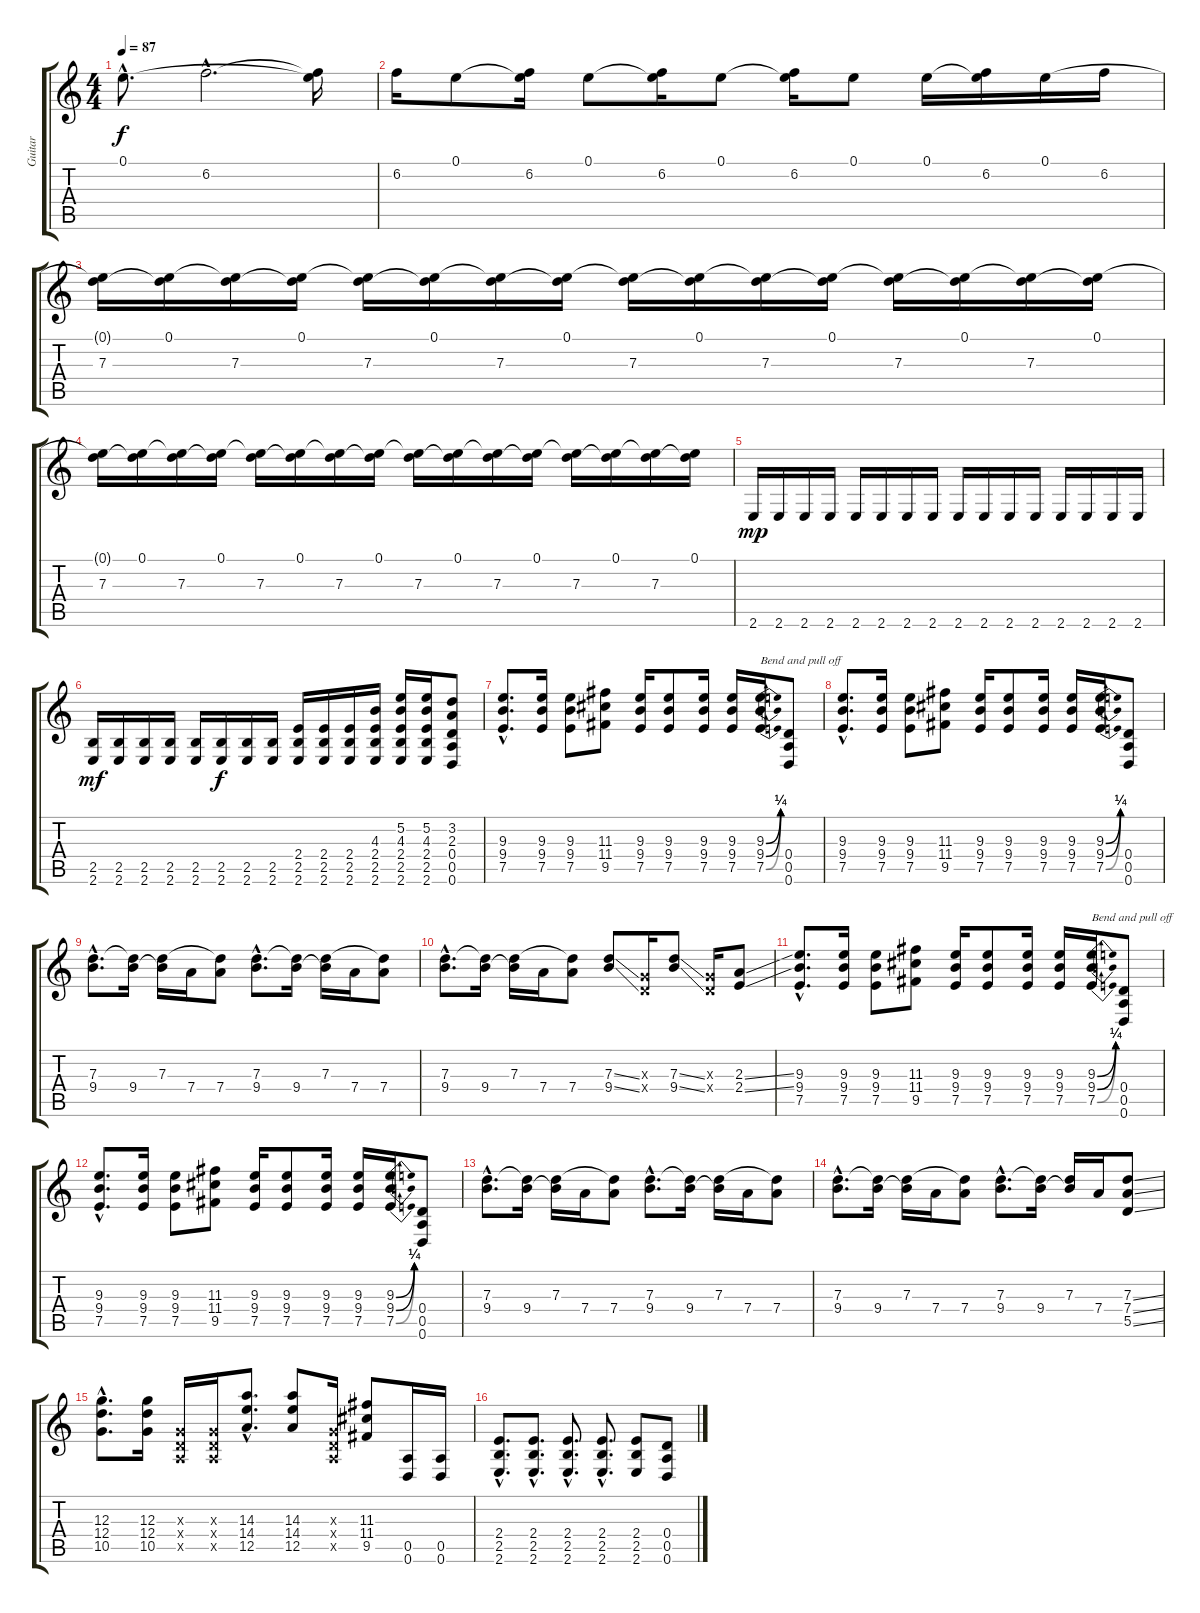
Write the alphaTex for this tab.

\track ("Guitar" "Guitar") {instrument overdrivenguitar}
\staff {score tabs}
\tuning (E4 B3 G3 D3 A2 D2) {hide}
\ts (4 4)
\tempo 87
\clef g2
\ks c
0.1{hac}.8{d dy f} 6.2{hac}.2{d} (0.1{t} 6.2{t}).16 |
6.2.16 0.1.8 (0.1{t} 6.2).16 0.1.8 (0.1{t} 6.2).16 0.1.8 (0.1{t} 6.2).16 0.1.8 0.1.16 (0.1{t} 6.2).16 0.1.16 6.2.16 |
(0.1{t} 7.3).16 (0.1 7.3{t}).16 (0.1{t} 7.3).16 (0.1 7.3{t}).16 (0.1{t} 7.3).16 (0.1 7.3{t}).16 (0.1{t} 7.3).16 (0.1 7.3{t}).16 (0.1{t} 7.3).16 (0.1 7.3{t}).16 (0.1{t} 7.3).16 (0.1 7.3{t}).16 (0.1{t} 7.3).16 (0.1 7.3{t}).16 (0.1{t} 7.3).16 (0.1 7.3{t}).16 |
(0.1{t} 7.3).16 (0.1 7.3{t}).16 (0.1{t} 7.3).16 (0.1 7.3{t}).16 (0.1{t} 7.3).16 (0.1 7.3{t}).16 (0.1{t} 7.3).16 (0.1 7.3{t}).16 (0.1{t} 7.3).16 (0.1 7.3{t}).16 (0.1{t} 7.3).16 (0.1 7.3{t}).16 (0.1{t} 7.3).16 (0.1 7.3{t}).16 (0.1{t} 7.3).16 (0.1 7.3{t}).16 |
2.6.16{dy mp} 2.6.16 2.6.16 2.6.16 2.6.16 2.6.16 2.6.16 2.6.16 2.6.16 2.6.16 2.6.16 2.6.16 2.6.16 2.6.16 2.6.16 2.6.16 |
(2.5 2.6).16{dy mf} (2.5 2.6).16 (2.5 2.6).16 (2.5 2.6).16 (2.5 2.6).16 (2.5 2.6).16{dy f} (2.5 2.6).16 (2.5 2.6).16 (2.4 2.5 2.6).16 (2.4 2.5 2.6).16 (2.4 2.5 2.6).16 (4.3 2.4 2.5 2.6).16 (5.2 4.3 2.4 2.5 2.6).16 (5.2 4.3 2.4 2.5 2.6).16 (3.2 2.3 0.4 0.5 0.6).8 |
(9.3{hac} 9.4{hac} 7.5{hac}).8{d} (9.3 9.4 7.5).16 (9.3 9.4 7.5).8 (11.3 11.4 9.5).8 (9.3 9.4 7.5).16 (9.3 9.4 7.5).8 (9.3 9.4 7.5).16 (9.3 9.4 7.5).16 (9.3{be (bend 0 0 60 1)} 9.4{be (bend 0 0 60 1)} 7.5{be (bend 0 0 60 1)}).16{txt "Bend and pull off"} (0.4 0.5 0.6).8 |
(9.3{hac} 9.4{hac} 7.5{hac}).8{d} (9.3 9.4 7.5).16 (9.3 9.4 7.5).8 (11.3 11.4 9.5).8 (9.3 9.4 7.5).16 (9.3 9.4 7.5).8 (9.3 9.4 7.5).16 (9.3 9.4 7.5).16 (9.3{be (bend 0 0 60 1)} 9.4{be (bend 0 0 60 1)} 7.5{be (bend 0 0 60 1)}).16 (0.4 0.5 0.6).8 |
(7.3{hac} 9.4{hac}).8{d} (7.3{t} 9.4).16 (7.3 9.4{t}).16 7.4.16 (7.3{t} 7.4).8 (7.3{hac} 9.4{hac}).8{d} (7.3{t} 9.4).16 (7.3 9.4{t}).16 7.4.16 (7.3{t} 7.4).8 |
(7.3{hac} 9.4{hac}).8{d} (7.3{t} 9.4).16 (7.3 9.4{t}).16 7.4.16 (7.3{t} 7.4).8 (7.3{ss} 9.4{ss}).8 (0.3{x} 0.4{x}).16 (7.3{ss} 9.4{ss}).8 (0.3{x} 0.4{x}).16 (2.3{ss} 2.4{ss}).8 |
(9.3{hac} 9.4{hac} 7.5{hac}).8{d} (9.3 9.4 7.5).16 (9.3 9.4 7.5).8 (11.3 11.4 9.5).8 (9.3 9.4 7.5).16 (9.3 9.4 7.5).8 (9.3 9.4 7.5).16 (9.3 9.4 7.5).16 (9.3{be (bend 0 0 60 1)} 9.4{be (bend 0 0 60 1)} 7.5{be (bend 0 0 60 1)}).16{txt "Bend and pull off"} (0.4 0.5 0.6).8 |
(9.3{hac} 9.4{hac} 7.5{hac}).8{d} (9.3 9.4 7.5).16 (9.3 9.4 7.5).8 (11.3 11.4 9.5).8 (9.3 9.4 7.5).16 (9.3 9.4 7.5).8 (9.3 9.4 7.5).16 (9.3 9.4 7.5).16 (9.3{be (bend 0 0 60 1)} 9.4{be (bend 0 0 60 1)} 7.5{be (bend 0 0 60 1)}).16 (0.4 0.5 0.6).8 |
(7.3{hac} 9.4{hac}).8{d} (7.3{t} 9.4).16 (7.3 9.4{t}).16 7.4.16 (7.3{t} 7.4).8 (7.3{hac} 9.4{hac}).8{d} (7.3{t} 9.4).16 (7.3 9.4{t}).16 7.4.16 (7.3{t} 7.4).8 |
(7.3{hac} 9.4{hac}).8{d} (7.3{t} 9.4).16 (7.3 9.4{t}).16 7.4.16 (7.3{t} 7.4).8 (7.3{hac} 9.4{hac}).8{d} (7.3{t} 9.4).16 (7.3 9.4{t}).16 7.4.16 (7.3{ss} 7.4{ss} 5.5{ss}).8 |
(12.3{hac} 12.4{hac} 10.5{hac}).8{d} (12.3 12.4 10.5).16 (0.3{x} 0.4{x} 0.5{x}).16 (0.3{x} 0.4{x} 0.5{x}).16 (14.3{hac} 14.4{hac} 12.5{hac}).8{d} (14.3 14.4 12.5).8 (0.3{x} 0.4{x} 0.5{x}).16 (11.3 11.4 9.5).8 (0.5 0.6).16 (0.5 0.6).16 |
(2.4{hac} 2.5{hac} 2.6{hac}).8{d} (2.4{hac} 2.5{hac} 2.6{hac}).8{d} (2.4{hac} 2.5{hac} 2.6{hac}).8{d} (2.4{hac} 2.5{hac} 2.6{hac}).8{d} (2.4 2.5 2.6).8 (0.4{ss} 0.5{ss} 0.6).8
